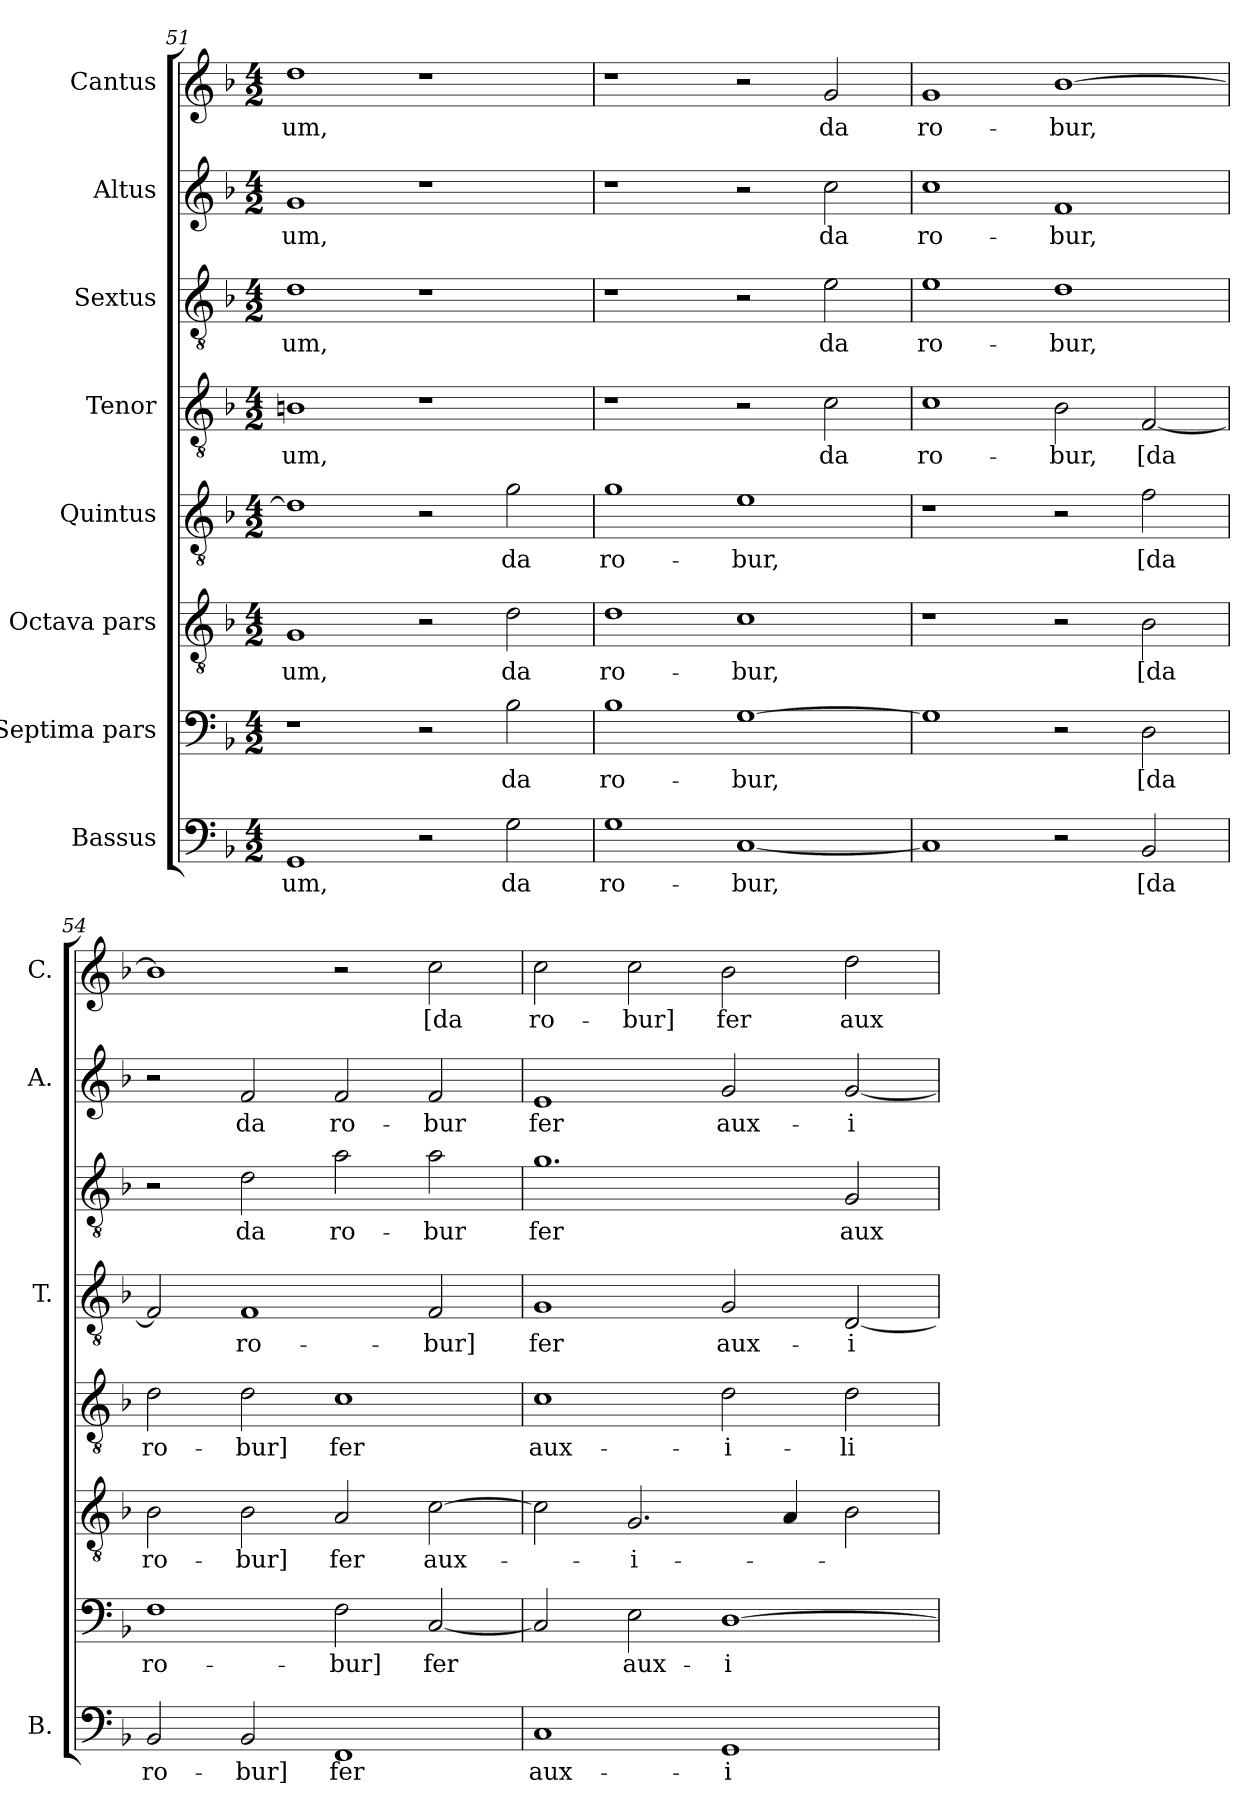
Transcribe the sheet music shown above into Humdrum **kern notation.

**kern	**text	**kern	**text	**kern	**text	**kern	**text	**kern	**text	**kern	**text	**kern	**text	**kern	**text
*part8	*part8	*part7	*part7	*part6	*part6	*part5	*part5	*part4	*part4	*part3	*part3	*part2	*part2	*part1	*part1
*staff8	*staff8	*staff7	*staff7	*staff6	*staff6	*staff5	*staff5	*staff4	*staff4	*staff3	*staff3	*staff2	*staff2	*staff1	*staff1
*I"Bassus	*	*I"Septima pars	*	*I"Octava pars	*	*I"Quintus	*	*I"Tenor	*	*I"Sextus	*	*I"Altus	*	*I"Cantus	*
*I'B.	*	*	*	*	*	*	*	*I'T.	*	*	*	*I'A.	*	*I'C.	*
*clefF4	*	*clefF4	*	*clefGv2	*	*clefGv2	*	*clefGv2	*	*clefGv2	*	*clefG2	*	*clefG2	*
*	*	*	*	*ITrd7c12	*	*ITrd7c12	*	*ITrd7c12	*	*ITrd7c12	*	*	*	*	*
*k[b-]	*	*k[b-]	*	*k[b-]	*	*k[b-]	*	*k[b-]	*	*k[b-]	*	*k[b-]	*	*k[b-]	*
*F:	*	*F:	*	*F:	*	*F:	*	*F:	*	*F:	*	*F:	*	*F:	*
*M4/2	*	*M4/2	*	*M4/2	*	*M4/2	*	*M4/2	*	*M4/2	*	*M4/2	*	*M4/2	*
=51	=51	=51	=51	=51	=51	=51	=51	=51	=51	=51	=51	=51	=51	=51	=51
!	!LO:LY:b	!	!	!	!LO:LY:b	!	!	!	!LO:LY:b	!	!LO:LY:b	!	!LO:LY:b	!	!LO:LY:b
1GG	-um,	1r	.	1GG	-um,	1D]	.	1BBn	-um,	1D	-um,	1g	-um,	1dd	-um,
2r	.	2r	.	2r	.	2r	.	1r	.	1r	.	1r	.	1r	.
!	!LO:LY:b	!	!LO:LY:b	!	!LO:LY:b	!	!LO:LY:b	!	!	!	!	!	!	!	!
2G\	da	2B-\	da	2D\	da	2G\	da	.	.	.	.	.	.	.	.
!!LO:PB:g=z
=52	=52	=52	=52	=52	=52	=52	=52	=52	=52	=52	=52	=52	=52	=52	=52
!	!LO:LY:b	!	!LO:LY:b	!	!LO:LY:b	!	!LO:LY:b	!	!	!	!	!	!	!	!
1G	ro-	1B-	ro-	1D	ro-	1G	ro-	1r	.	1r	.	1r	.	1r	.
!	!LO:LY:b	!	!LO:LY:b	!	!LO:LY:b	!	!LO:LY:b	!	!	!	!	!	!	!	!
[<1C	-bur,	[>1G	-bur,	1C	-bur,	1E	-bur,	2r	.	2r	.	2r	.	2r	.
!	!	!	!	!	!	!	!	!	!LO:LY:b	!	!LO:LY:b	!	!LO:LY:b	!	!LO:LY:b
.	.	.	.	.	.	.	.	2C\	da	2E\	da	2cc\	da	2g/	da
=53	=53	=53	=53	=53	=53	=53	=53	=53	=53	=53	=53	=53	=53	=53	=53
!	!	!	!	!	!	!	!	!	!LO:LY:b	!	!LO:LY:b	!	!LO:LY:b	!	!LO:LY:b
1C]	.	1G]	.	1r	.	1r	.	1C	ro-	1E	ro-	1cc	ro-	1g	ro-
!	!	!	!	!	!	!	!	!	!LO:LY:b	!	!LO:LY:b	!	!LO:LY:b	!	!LO:LY:b
2r	.	2r	.	2r	.	2r	.	2BB-\	-bur,	1D	-bur,	1f	-bur,	[>1b-	-bur,
!	!LO:LY:b	!	!LO:LY:b	!	!LO:LY:b	!	!LO:LY:b	!	!LO:LY:b	!	!	!	!	!	!
2BB-/	[da	2D\	[da	2BB-\	[da	2F\	[da	[<2FF/	[da	.	.	.	.	.	.
=54	=54	=54	=54	=54	=54	=54	=54	=54	=54	=54	=54	=54	=54	=54	=54
!	!LO:LY:b	!	!LO:LY:b	!	!LO:LY:b	!	!LO:LY:b	!	!	!	!	!	!	!	!
2BB-/	ro-	1F	ro-	2BB-\	ro-	2D\	ro-	2FF/]	.	2r	.	2r	.	1b-]	.
!	!LO:LY:b	!	!	!	!LO:LY:b	!	!LO:LY:b	!	!LO:LY:b	!	!LO:LY:b	!	!LO:LY:b	!	!
2BB-/	-bur]	.	.	2BB-\	-bur]	2D\	-bur]	1FF	ro-	2D\	da	2f/	da	.	.
!	!LO:LY:b	!	!LO:LY:b	!	!LO:LY:b	!	!LO:LY:b	!	!	!	!LO:LY:b	!	!LO:LY:b	!	!
1FF	fer	2F\	-bur]	2AA/	fer	1C	fer	.	.	2A\	ro-	2f/	ro-	2r	.
!	!	!	!LO:LY:b	!	!LO:LY:b	!	!	!	!LO:LY:b	!	!LO:LY:b	!	!LO:LY:b	!	!LO:LY:b
.	.	[<2C/	fer	[>2C\	aux-	.	.	2FF/	-bur]	2A\	-bur	2f/	-bur	2cc\	[da
=55	=55	=55	=55	=55	=55	=55	=55	=55	=55	=55	=55	=55	=55	=55	=55
!	!LO:LY:b	!	!	!	!	!	!LO:LY:b	!	!LO:LY:b	!	!LO:LY:b	!	!LO:LY:b	!	!LO:LY:b
1C	aux-	2C/]	.	2C\]	.	1C	aux-	1GG	fer	1.G	fer	1e	fer	2cc\	ro-
!	!	!	!LO:LY:b	!	!LO:LY:b	!	!	!	!	!	!	!	!	!	!LO:LY:b
.	.	2E\	aux-	2.GG/	-i-	.	.	.	.	.	.	.	.	2cc\	-bur]
!	!LO:LY:b	!	!LO:LY:b	!	!	!	!LO:LY:b	!	!LO:LY:b	!	!	!	!LO:LY:b	!	!LO:LY:b
1GG	-i-	[>1D	-i-	.	.	2D\	-i-	2GG/	aux-	.	.	2g/	aux-	2b-\	fer
.	.	.	.	4AA/	.	.	.	.	.	.	.	.	.	.	.
!	!	!	!	!	!	!	!LO:LY:b	!	!LO:LY:b	!	!LO:LY:b	!	!LO:LY:b	!	!LO:LY:b
.	.	.	.	2BB-\	.	2D\	-li-	[<2DD/	-i-	2GG/	aux-	[<2g/	-i-	2dd\	aux-
=	=	=	=	=	=	=	=	=	=	=	=	=	=	=	=
*-	*-	*-	*-	*-	*-	*-	*-	*-	*-	*-	*-	*-	*-	*-	*-
